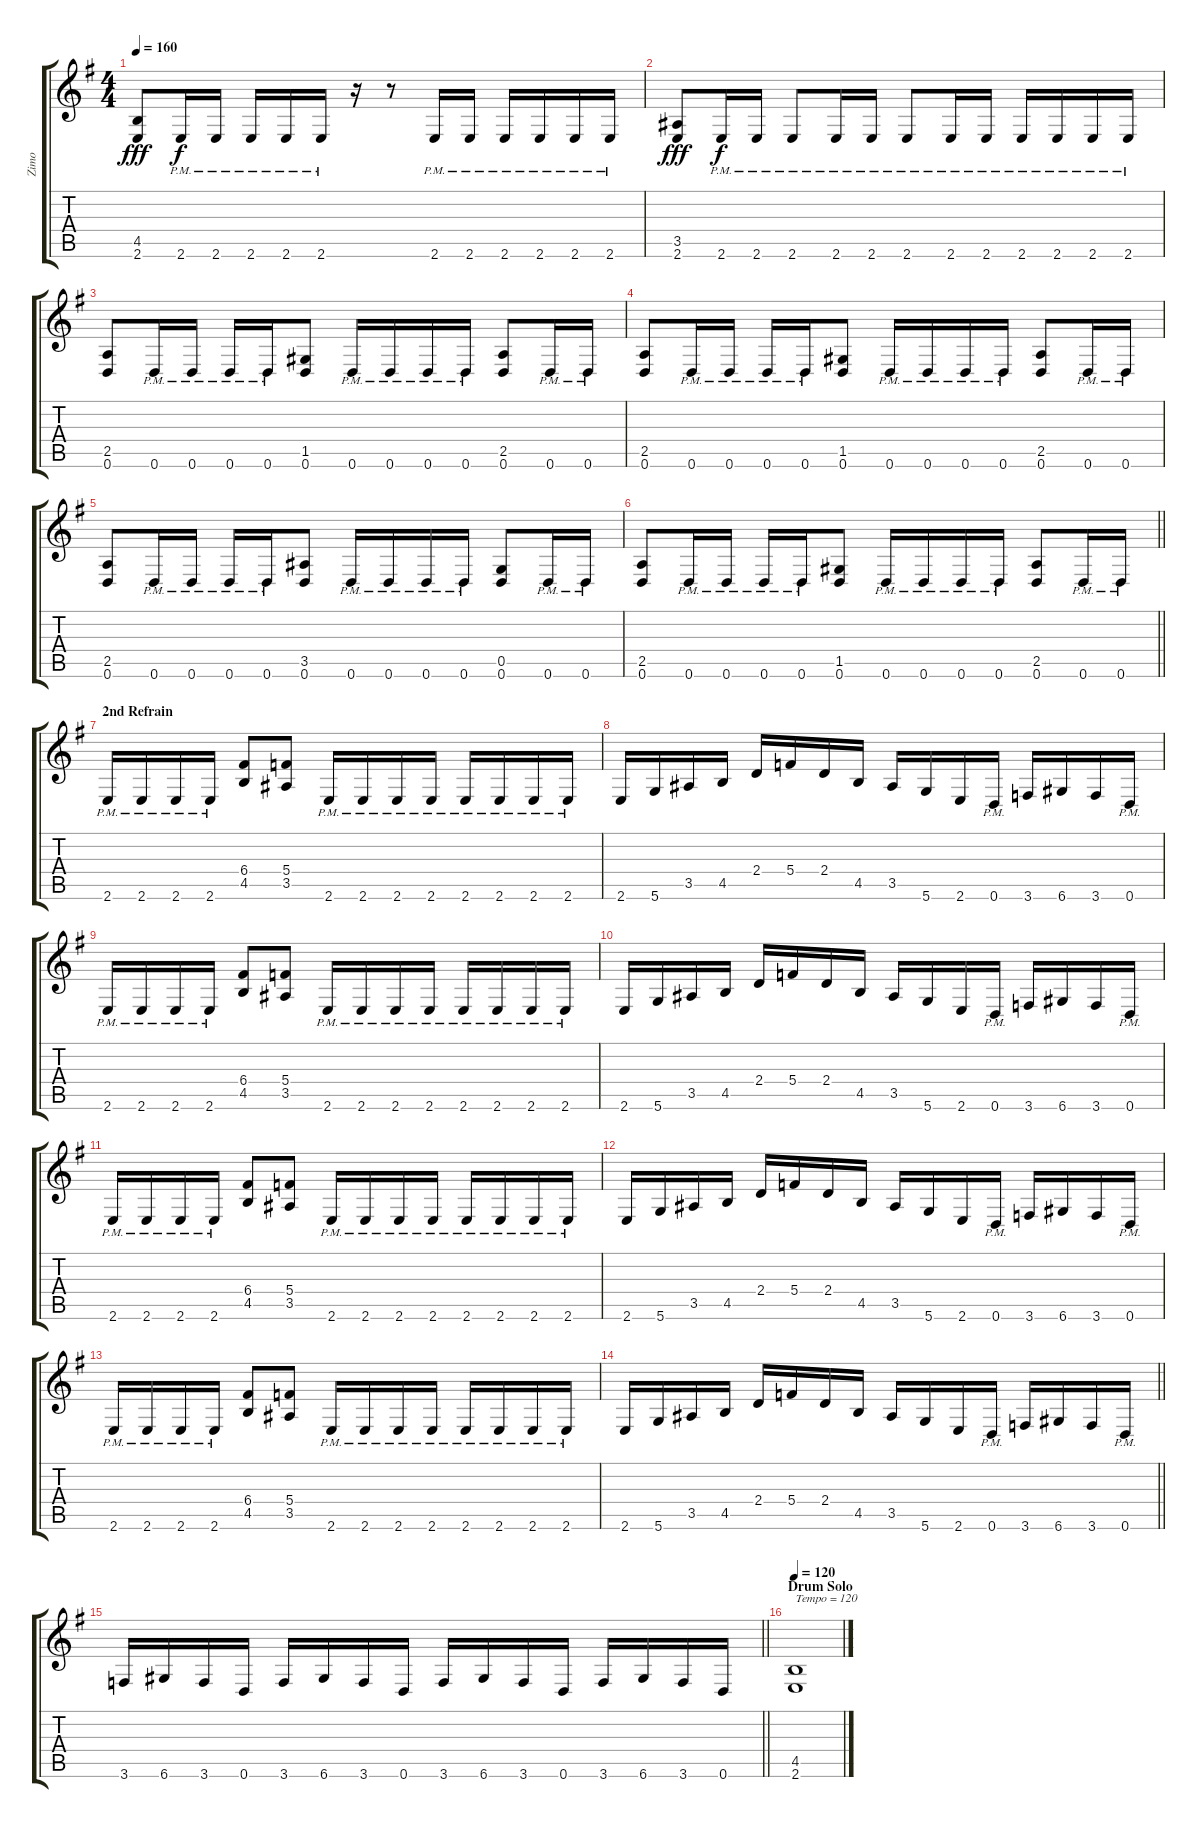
\track ("Zimo" "Zimo") {instrument distortionguitar}
\staff {score tabs}
\tuning (D4 A3 F3 C3 G2 D2) {hide}
\ts (4 4)
\tempo 160
\clef g2
\ks eminor
(4.5 2.6).8{dy fff} 2.6{pm}.16{dy f} 2.6{pm}.16 2.6{pm}.16 2.6{pm}.16 2.6{pm}.16 r.16 r.8 2.6{pm}.16 2.6{pm}.16 2.6{pm}.16 2.6{pm}.16 2.6{pm}.16 2.6{pm}.16 |
(3.5 2.6).8{dy fff} 2.6{pm}.16{dy f} 2.6{pm}.16 2.6{pm}.8 2.6{pm}.16 2.6{pm}.16 2.6{pm}.8 2.6{pm}.16 2.6{pm}.16 2.6{pm}.16 2.6{pm}.16 2.6{pm}.16 2.6{pm}.16 |
(2.5 0.6).8 0.6{pm}.16 0.6{pm}.16 0.6{pm}.16 0.6{pm}.16 (1.5 0.6).8 0.6{pm}.16 0.6{pm}.16 0.6{pm}.16 0.6{pm}.16 (2.5 0.6).8 0.6{pm}.16 0.6{pm}.16 |
(2.5 0.6).8 0.6{pm}.16 0.6{pm}.16 0.6{pm}.16 0.6{pm}.16 (1.5 0.6).8 0.6{pm}.16 0.6{pm}.16 0.6{pm}.16 0.6{pm}.16 (2.5 0.6).8 0.6{pm}.16 0.6{pm}.16 |
(2.5 0.6).8 0.6{pm}.16 0.6{pm}.16 0.6{pm}.16 0.6{pm}.16 (3.5 0.6).8 0.6{pm}.16 0.6{pm}.16 0.6{pm}.16 0.6{pm}.16 (0.5 0.6).8 0.6{pm}.16 0.6{pm}.16 |
\barLineRight lightlight
(2.5 0.6).8 0.6{pm}.16 0.6{pm}.16 0.6{pm}.16 0.6{pm}.16 (1.5 0.6).8 0.6{pm}.16 0.6{pm}.16 0.6{pm}.16 0.6{pm}.16 (2.5 0.6).8 0.6{pm}.16 0.6{pm}.16 |
\section ("" "2nd Refrain")
2.6{pm}.16 2.6{pm}.16 2.6{pm}.16 2.6{pm}.16 (6.4 4.5).8 (5.4 3.5).8 2.6{pm}.16 2.6{pm}.16 2.6{pm}.16 2.6{pm}.16 2.6{pm}.16 2.6{pm}.16 2.6{pm}.16 2.6{pm}.16 |
2.6.16 5.6.16 3.5.16 4.5.16 2.4.16 5.4.16 2.4.16 4.5.16 3.5.16 5.6.16 2.6.16 0.6{pm}.16 3.6.16 6.6.16 3.6.16 0.6{pm}.16 |
2.6{pm}.16 2.6{pm}.16 2.6{pm}.16 2.6{pm}.16 (6.4 4.5).8 (5.4 3.5).8 2.6{pm}.16 2.6{pm}.16 2.6{pm}.16 2.6{pm}.16 2.6{pm}.16 2.6{pm}.16 2.6{pm}.16 2.6{pm}.16 |
2.6.16 5.6.16 3.5.16 4.5.16 2.4.16 5.4.16 2.4.16 4.5.16 3.5.16 5.6.16 2.6.16 0.6{pm}.16 3.6.16 6.6.16 3.6.16 0.6{pm}.16 |
2.6{pm}.16 2.6{pm}.16 2.6{pm}.16 2.6{pm}.16 (6.4 4.5).8 (5.4 3.5).8 2.6{pm}.16 2.6{pm}.16 2.6{pm}.16 2.6{pm}.16 2.6{pm}.16 2.6{pm}.16 2.6{pm}.16 2.6{pm}.16 |
2.6.16 5.6.16 3.5.16 4.5.16 2.4.16 5.4.16 2.4.16 4.5.16 3.5.16 5.6.16 2.6.16 0.6{pm}.16 3.6.16 6.6.16 3.6.16 0.6{pm}.16 |
2.6{pm}.16 2.6{pm}.16 2.6{pm}.16 2.6{pm}.16 (6.4 4.5).8 (5.4 3.5).8 2.6{pm}.16 2.6{pm}.16 2.6{pm}.16 2.6{pm}.16 2.6{pm}.16 2.6{pm}.16 2.6{pm}.16 2.6{pm}.16 |
\barLineRight lightlight
2.6.16 5.6.16 3.5.16 4.5.16 2.4.16 5.4.16 2.4.16 4.5.16 3.5.16 5.6.16 2.6.16 0.6{pm}.16 3.6.16 6.6.16 3.6.16 0.6{pm}.16 |
\barLineRight lightlight
3.6.16 6.6.16 3.6.16 0.6.16 3.6.16 6.6.16 3.6.16 0.6.16 3.6.16 6.6.16 3.6.16 0.6.16 3.6.16 6.6.16 3.6.16 0.6.16 |
\section ("" "Drum Solo")
\tempo 120
(4.5 2.6).1{txt "Tempo = 120" volume 2}
